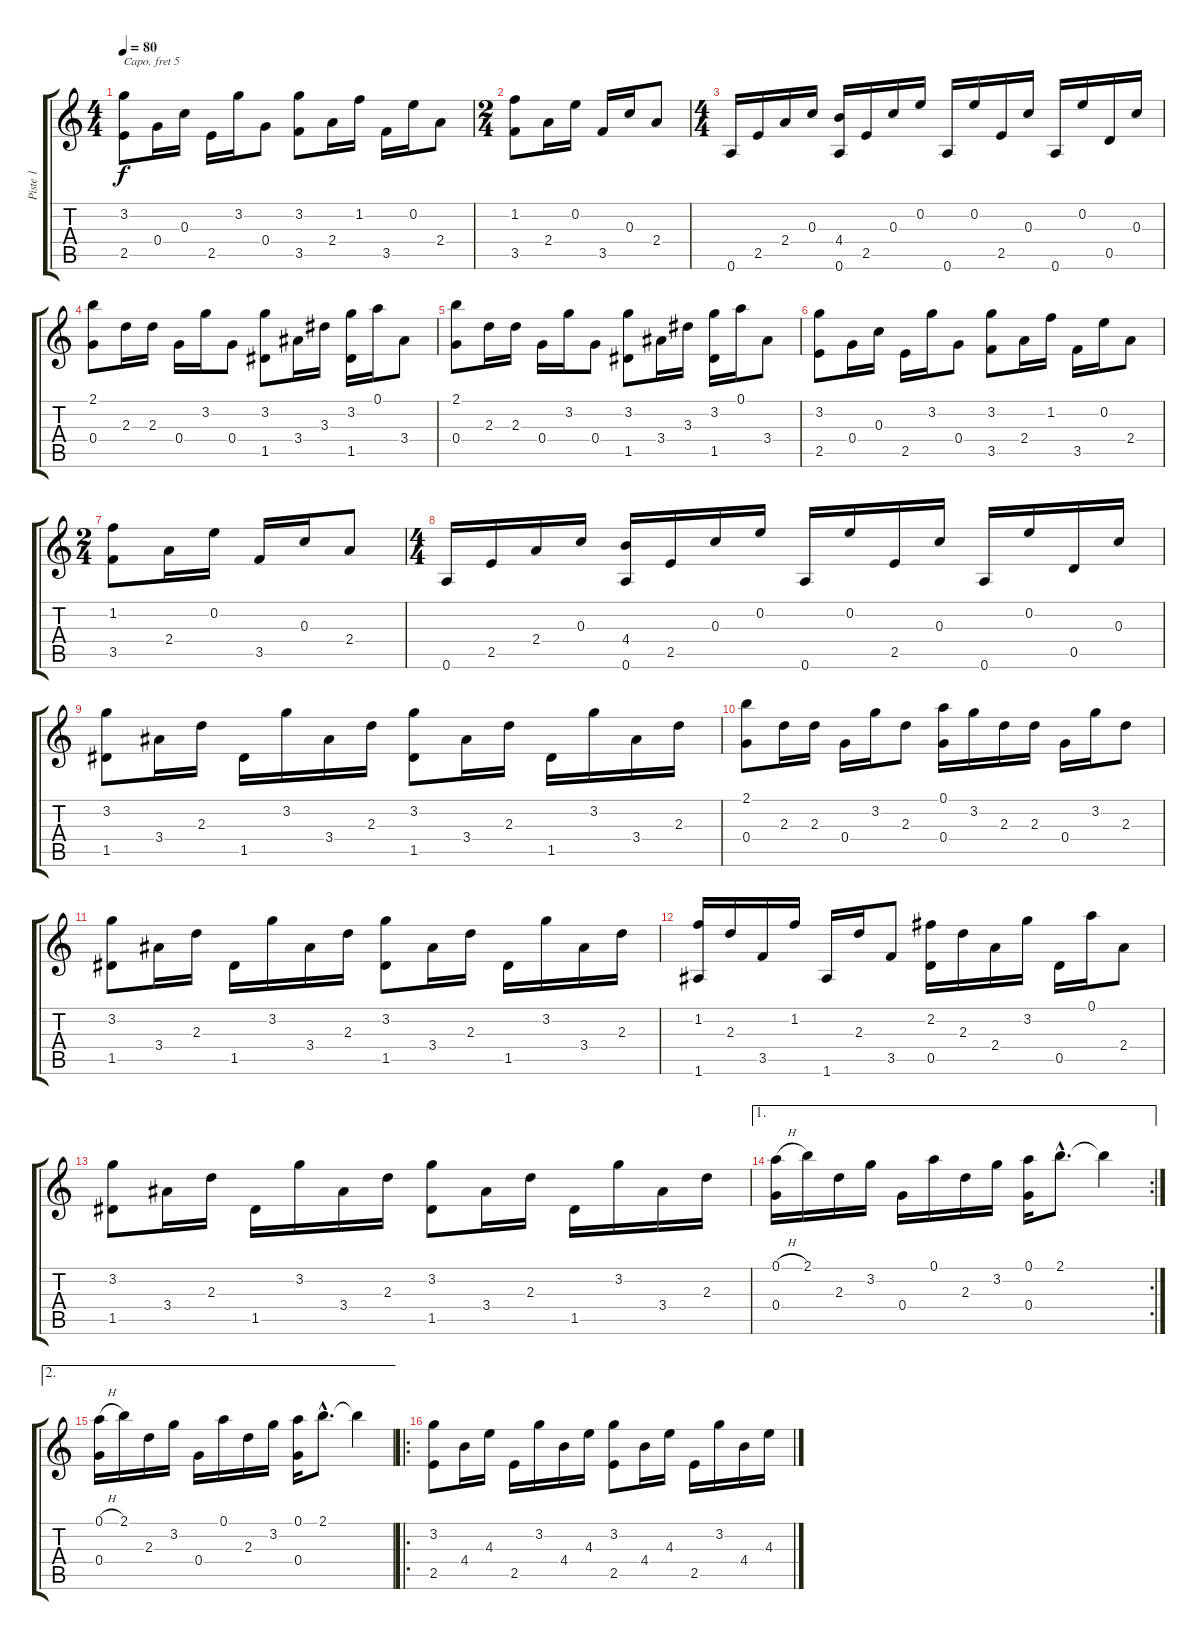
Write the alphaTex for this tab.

\track ("Piste 1" "Piste 1") {instrument acousticguitarsteel}
\staff {score tabs}
\capo 5
\tuning (E4 B3 G3 D3 A2 E2) {hide}
\ts (4 4)
\tempo 80
\clef g2
\ks c
(3.2 2.5).8{dy f} 0.4.16 0.3.16 2.5.16 3.2.16 0.4.8 (3.2 3.5).8 2.4.16 1.2.16 3.5.16 0.2.16 2.4.8 |
\ts (2 4)
(1.2 3.5).8 2.4.16 0.2.16 3.5.16 0.3.16 2.4.8 |
\ts (4 4)
0.6.16 2.5.16 2.4.16 0.3.16 (4.4 0.6).16 2.5.16 0.3.16 0.2.16 0.6.16 0.2.16 2.5.16 0.3.16 0.6.16 0.2.16 0.5.16 0.3.16 |
(2.1 0.4).8 2.3.16 2.3.16 0.4.16 3.2.16 0.4.8 (3.2 1.5).8 3.4.16 3.3.16 (3.2 1.5).16 0.1.16 3.4.8 |
(2.1 0.4).8 2.3.16 2.3.16 0.4.16 3.2.16 0.4.8 (3.2 1.5).8 3.4.16 3.3.16 (3.2 1.5).16 0.1.16 3.4.8 |
(3.2 2.5).8 0.4.16 0.3.16 2.5.16 3.2.16 0.4.8 (3.2 3.5).8 2.4.16 1.2.16 3.5.16 0.2.16 2.4.8 |
\ts (2 4)
(1.2 3.5).8 2.4.16 0.2.16 3.5.16 0.3.16 2.4.8 |
\ts (4 4)
0.6.16 2.5.16 2.4.16 0.3.16 (4.4 0.6).16 2.5.16 0.3.16 0.2.16 0.6.16 0.2.16 2.5.16 0.3.16 0.6.16 0.2.16 0.5.16 0.3.16 |
(3.2 1.5).8 3.4.16 2.3.16 1.5.16 3.2.16 3.4.16 2.3.16 (3.2 1.5).8 3.4.16 2.3.16 1.5.16 3.2.16 3.4.16 2.3.16 |
(2.1 0.4).8 2.3.16 2.3.16 0.4.16 3.2.16 2.3.8 (0.1 0.4).16 3.2.16 2.3.16 2.3.16 0.4.16 3.2.16 2.3.8 |
(3.2 1.5).8 3.4.16 2.3.16 1.5.16 3.2.16 3.4.16 2.3.16 (3.2 1.5).8 3.4.16 2.3.16 1.5.16 3.2.16 3.4.16 2.3.16 |
(1.2 1.6).16 2.3.16 3.5.16 1.2.16 1.6.16 2.3.16 3.5.8 (2.2 0.5).16 2.3.16 2.4.16 3.2.16 0.5.16 0.1.16 2.4.8 |
(3.2 1.5).8 3.4.16 2.3.16 1.5.16 3.2.16 3.4.16 2.3.16 (3.2 1.5).8 3.4.16 2.3.16 1.5.16 3.2.16 3.4.16 2.3.16 |
\ae 1
\rc 2
(0.1{h} 0.4).16 2.1.16 2.3.16 3.2.16 0.4.16 0.1.16 2.3.16 3.2.16 (0.1 0.4).16 2.1{hac}.8{d} 2.1{t}.4 |
\ae 2
(0.1{h} 0.4).16 2.1.16 2.3.16 3.2.16 0.4.16 0.1.16 2.3.16 3.2.16 (0.1 0.4).16 2.1{hac}.8{d} 2.1{t}.4 |
\ro
(3.2 2.5).8 4.4.16 4.3.16 2.5.16 3.2.16 4.4.16 4.3.16 (3.2 2.5).8 4.4.16 4.3.16 2.5.16 3.2.16 4.4.16 4.3.16
